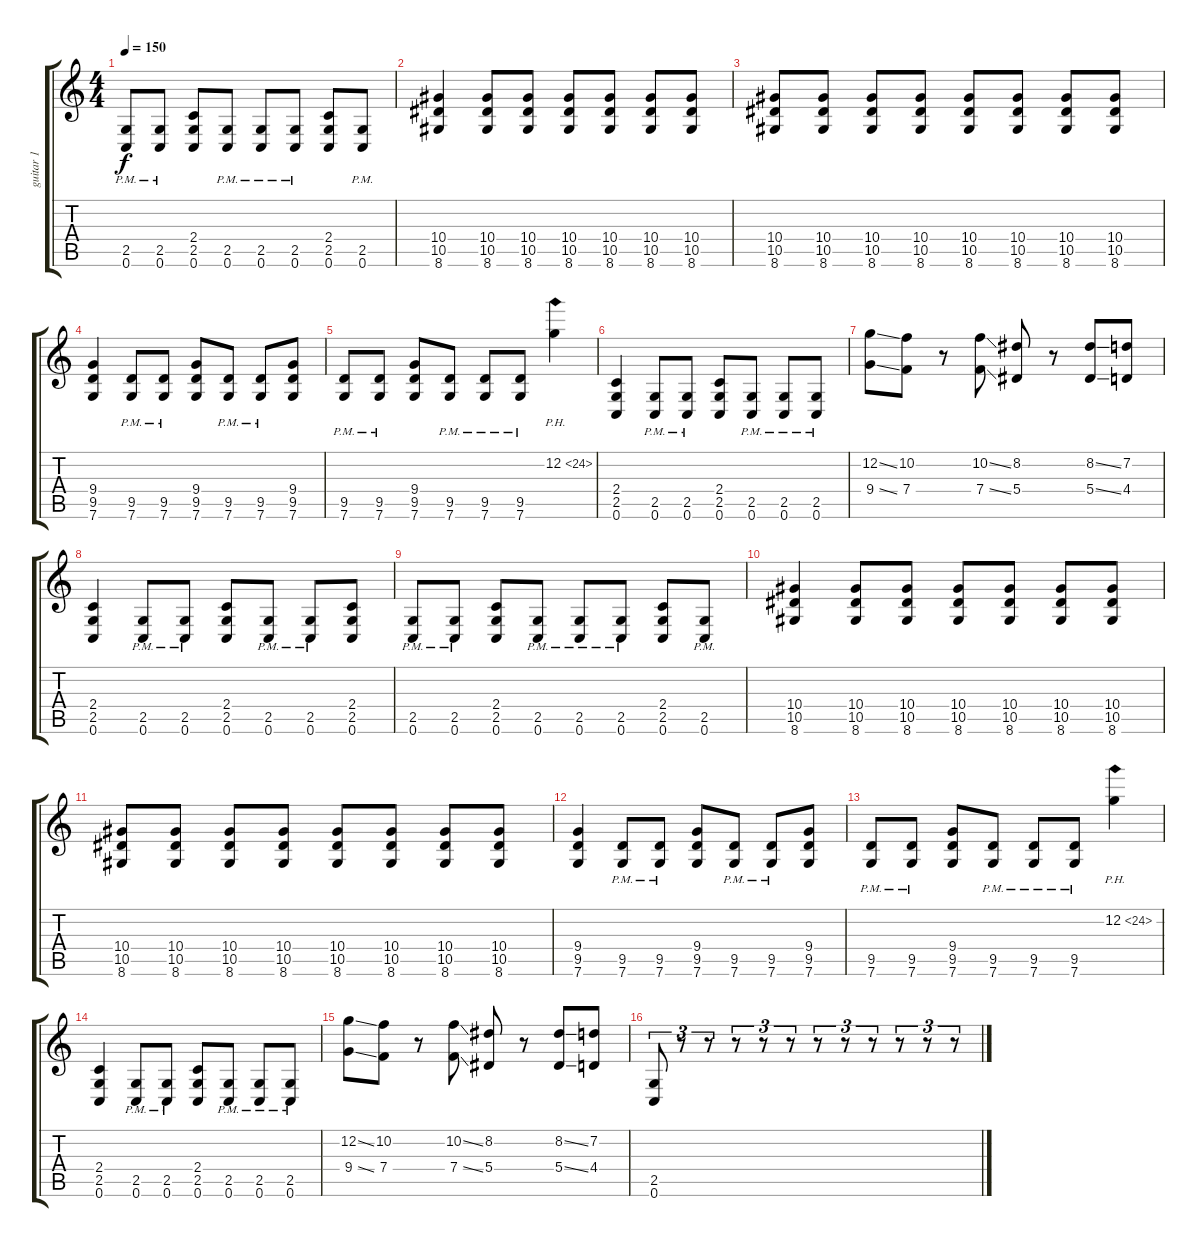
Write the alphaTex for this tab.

\track ("guitar 1" "guitar 1") {instrument distortionguitar}
\staff {score tabs}
\tuning (C4 G3 Eb3 Bb2 F2 C2) {hide}
\ts (4 4)
\tempo 150
\clef g2
\ks c
(2.5{pm} 0.6).8{dy f} (2.5{pm} 0.6).8 (2.4 2.5 0.6).8 (2.5{pm} 0.6).8 (2.5{pm} 0.6).8 (2.5{pm} 0.6).8 (2.4 2.5 0.6).8 (2.5{pm} 0.6).8 |
(10.4 10.5 8.6).4 (10.4 10.5 8.6).8 (10.4 10.5 8.6).8 (10.4 10.5 8.6).8 (10.4 10.5 8.6).8 (10.4 10.5 8.6).8 (10.4 10.5 8.6).8 |
(10.4 10.5 8.6).8 (10.4 10.5 8.6).8 (10.4 10.5 8.6).8 (10.4 10.5 8.6).8 (10.4 10.5 8.6).8 (10.4 10.5 8.6).8 (10.4 10.5 8.6).8 (10.4 10.5 8.6).8 |
(9.4 9.5 7.6).4 (9.5{pm} 7.6).8 (9.5{pm} 7.6).8 (9.4 9.5 7.6).8 (9.5{pm} 7.6).8 (9.5{pm} 7.6).8 (9.4 9.5 7.6).8 |
(9.5{pm} 7.6).8 (9.5{pm} 7.6).8 (9.4 9.5 7.6).8 (9.5{pm} 7.6).8 (9.5{pm} 7.6).8 (9.5{pm} 7.6).8 12.2{ph 12}.4 |
(2.4 2.5 0.6).4 (2.5{pm} 0.6).8 (2.5{pm} 0.6).8 (2.4 2.5 0.6).8 (2.5{pm} 0.6).8 (2.5{pm} 0.6).8 (2.5{pm} 0.6).8 |
(12.2{ss} 9.4{ss}).8 (10.2 7.4).8 r.8 (10.2{ss} 7.4{ss}).8 (8.2 5.4).8 r.8 (8.2{ss} 5.4{ss}).8 (7.2 4.4).8 |
(2.4 2.5 0.6).4 (2.5{pm} 0.6).8 (2.5{pm} 0.6).8 (2.4 2.5 0.6).8 (2.5{pm} 0.6).8 (2.5{pm} 0.6).8 (2.4 2.5 0.6).8 |
(2.5{pm} 0.6).8 (2.5{pm} 0.6).8 (2.4 2.5 0.6).8 (2.5{pm} 0.6).8 (2.5{pm} 0.6).8 (2.5{pm} 0.6).8 (2.4 2.5 0.6).8 (2.5{pm} 0.6).8 |
(10.4 10.5 8.6).4 (10.4 10.5 8.6).8 (10.4 10.5 8.6).8 (10.4 10.5 8.6).8 (10.4 10.5 8.6).8 (10.4 10.5 8.6).8 (10.4 10.5 8.6).8 |
(10.4 10.5 8.6).8 (10.4 10.5 8.6).8 (10.4 10.5 8.6).8 (10.4 10.5 8.6).8 (10.4 10.5 8.6).8 (10.4 10.5 8.6).8 (10.4 10.5 8.6).8 (10.4 10.5 8.6).8 |
(9.4 9.5 7.6).4 (9.5{pm} 7.6).8 (9.5{pm} 7.6).8 (9.4 9.5 7.6).8 (9.5{pm} 7.6).8 (9.5{pm} 7.6).8 (9.4 9.5 7.6).8 |
(9.5{pm} 7.6).8 (9.5{pm} 7.6).8 (9.4 9.5 7.6).8 (9.5{pm} 7.6).8 (9.5{pm} 7.6).8 (9.5{pm} 7.6).8 12.2{ph 12}.4 |
(2.4 2.5 0.6).4 (2.5{pm} 0.6).8 (2.5{pm} 0.6).8 (2.4 2.5 0.6).8 (2.5{pm} 0.6).8 (2.5{pm} 0.6).8 (2.5{pm} 0.6).8 |
(12.2{ss} 9.4{ss}).8 (10.2 7.4).8 r.8 (10.2{ss} 7.4{ss}).8 (8.2 5.4).8 r.8 (8.2{ss} 5.4{ss}).8 (7.2 4.4).8 |
(2.5 0.6).8{tu (3 2)} r.8{tu (3 2)} r.8{tu (3 2)} r.8{tu (3 2)} r.8{tu (3 2)} r.8{tu (3 2)} r.8{tu (3 2)} r.8{tu (3 2)} r.8{tu (3 2)} r.8{tu (3 2)} r.8{tu (3 2)} r.8{tu (3 2)}
